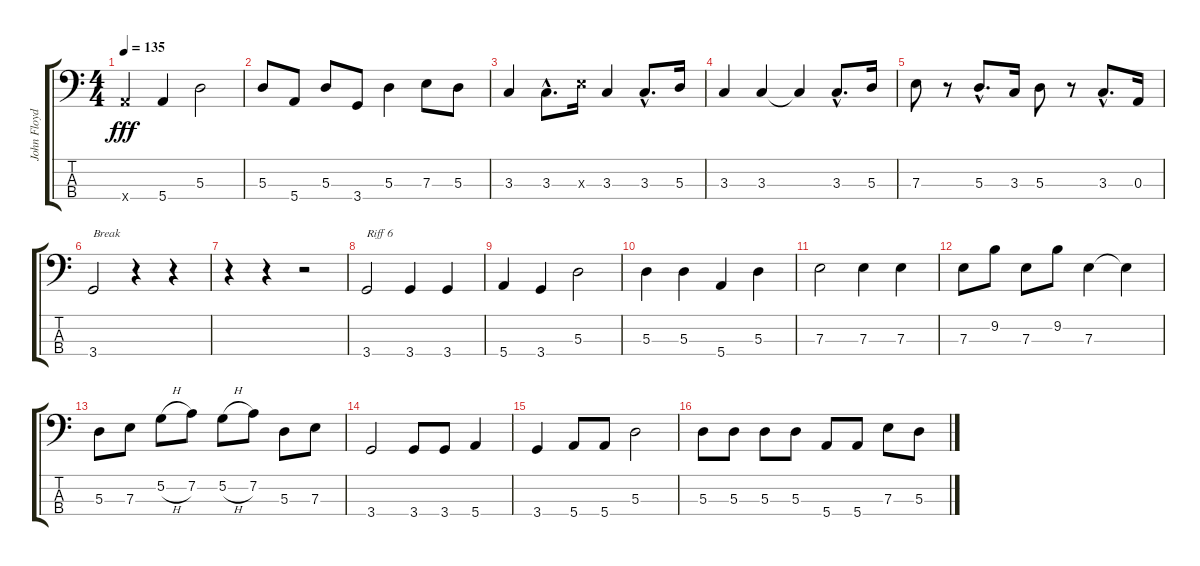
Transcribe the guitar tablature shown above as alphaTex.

\track ("John Floyd" "John Floyd") {instrument acousticguitarsteel}
\staff {score tabs}
\tuning (G2 D2 A1 E1) {hide}
\ts (4 4)
\tempo 135
\clef f4
\ks c
5.4{x}.4{dy fff} 5.4.4 5.3.2 |
5.3.8 5.4.8 5.3.8 3.4.8 5.3.4 7.3.8 5.3.8 |
3.3.4 3.3{hac}.8{d} 7.3{x}.16 3.3.4 3.3{hac}.8{d} 5.3.16 |
3.3.4 3.3.4 3.3{t}.4 3.3{hac}.8{d} 5.3.16 |
7.3.8 r.8 5.3{hac}.8{d} 3.3.16 5.3.8 r.8 3.3{hac}.8{d} 0.3.16 |
3.4.2{txt "Break"} r.4 r.4 |
r.4 r.4 r.2 |
3.4.2{txt "Riff 6"} 3.4.4 3.4.4 |
5.4.4 3.4.4 5.3.2 |
5.3.4 5.3.4 5.4.4 5.3.4 |
7.3.2 7.3.4 7.3.4 |
7.3.8 9.2.8 7.3.8 9.2.8 7.3.4 7.3{t}.4 |
5.3.8 7.3.8 5.2{h}.8 7.2.8 5.2{h}.8 7.2.8 5.3.8 7.3.8 |
3.4.2 3.4.8 3.4.8 5.4.4 |
3.4.4 5.4.8 5.4.8 5.3.2 |
5.3.8 5.3.8 5.3.8 5.3.8 5.4.8 5.4.8 7.3.8 5.3.8
